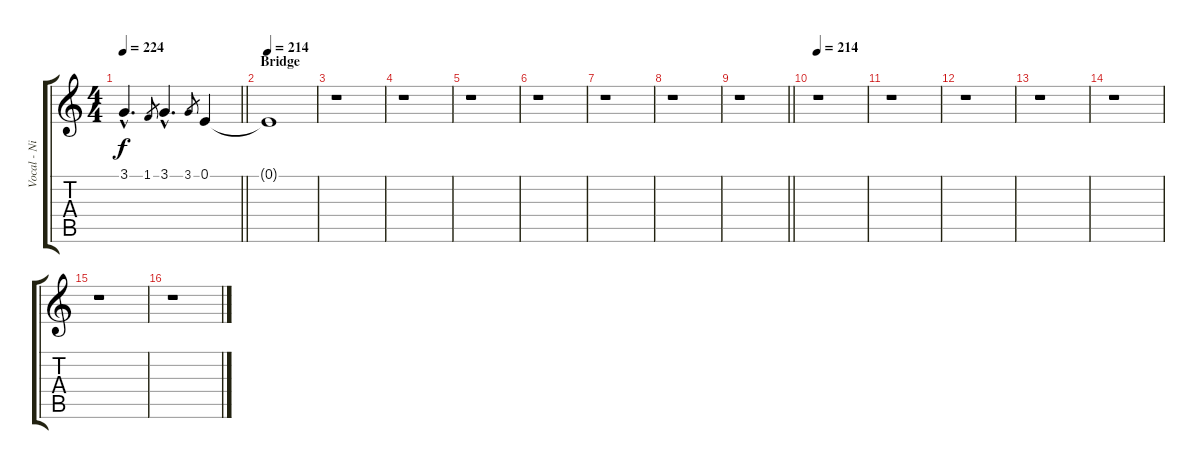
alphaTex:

\track ("Vocal - Nikola" "Vocal - Ni") {instrument flute}
\staff {score tabs}
\tuning (E4 B3 G3 D3 A2 E2) {hide}
\ts (4 4)
\tempo 224
\clef g2
\barLineRight lightlight
\ks c
3.1{hac}.4{d dy f} 1.1.8{gr} 3.1{hac}.4{d} 3.1.8{gr} 0.1.4 |
\section ("" "Bridge")
\tempo 214
0.1{t}.1 |
r.1 |
r.1 |
r.1 |
r.1 |
r.1 |
r.1 |
\barLineRight lightlight
r.1 |
\tempo 214
r.1 |
r.1 |
r.1 |
r.1 |
r.1 |
r.1 |
r.1
